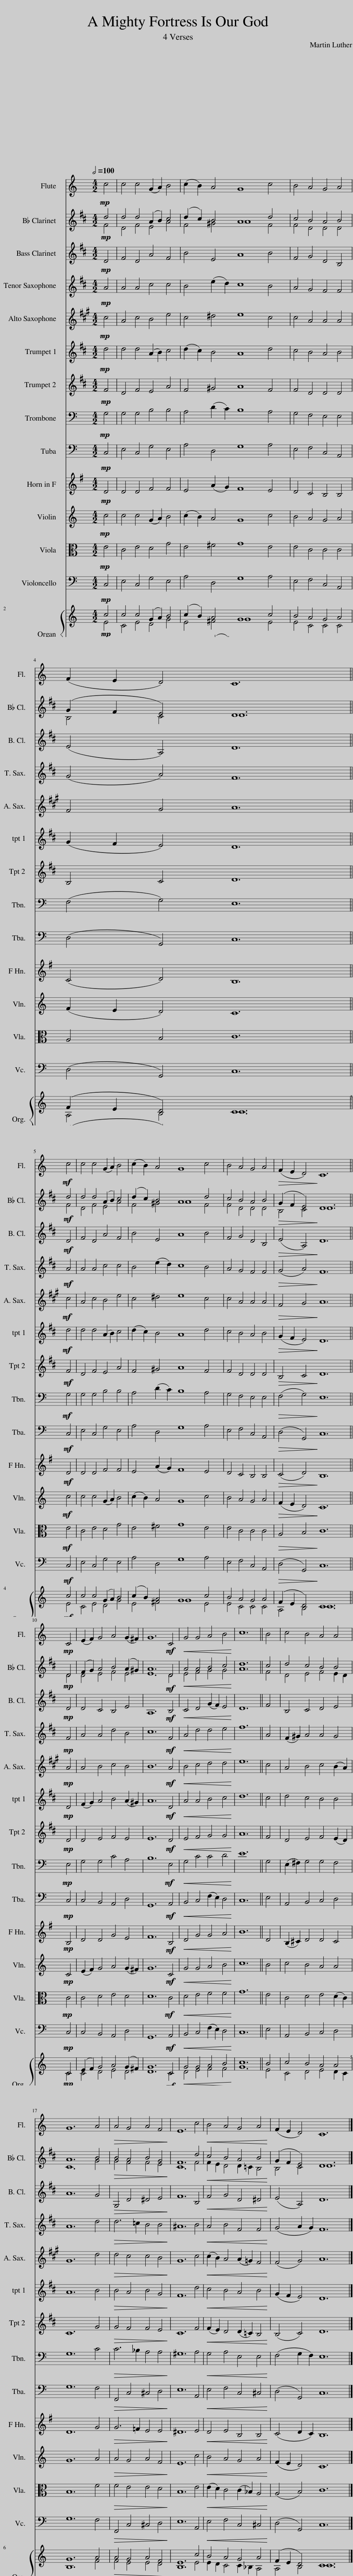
X:1
%%score 1 ( 2 3 ) 4 5 6 7 8 9 10 11 12 13 14 { ( 15 16 ) | ( 17 18 ) }
L:1/8
Q:1/2=100
M:4/2
I:linebreak $
K:C
V:1 treble
V:2 treble transpose=-2
V:3 treble transpose="-2 "
V:4 treble transpose=-14
V:5 treble transpose=-14
V:6 treble transpose=-9
V:7 treble transpose=-2
V:8 treble transpose=-2
V:9 bass
V:10 bass
V:11 treble transpose=-7
V:12 treble
V:13 alto
V:14 bass
V:15 treble
V:16 treble
V:17 bass
V:18 bass
V:1
!mp! c4 | c4 c4 (G2 A2) B4 | (c2 B2) A4 G8 c4 | B4 A4 G4 A4 |$ (F2 E2 D4) C12 ||$ %5
!mf! c4 | c4 c4 (G2 A2) B4 | (c2 B2) A4 G8 c4 | B4 A4 G4 A4 |!>(! (F2 E2 D4)!>)! C12 ||$ %10
!mp! C4 | (E2 F2) G4 A4 (G2 ^F2) | G12!mf! C4 |!<(! G4 G4 A4 B4!<)! | c12 || %15
 B4 | c4 B4 A4 A4 |$ G12 A4 |!>(! A4 G4 A4 F4!>)! | E12 c4 | %20
!<(! B4 A4 G4 A4!<)! | (F2 E2 D4) C12 |] %22
V:2
[K:D]!mp! d4 | d4 d4 (A2 B2) c4 | (d2 c2) B4 A8 d4 | c4 B4 A4 B4 |$ (G2 F2 E4) D12 ||$ %5
!mf! d4 | d4 d4 (A2 B2) c4 | (d2 c2) B4 A8 d4 | c4 B4 A4 B4 |!>(! (G2 F2 E4)!>)! D12 ||$ %10
!mp! D4 | (F2 G2) A4 B4 (A2 ^G2) | A12!mf! D4 |!<(! A4 A4 B4 c4!<)! | d12 || %15
 c4 | d4 c4 B4 B4 |$ A12 B4 |!>(! B4 A4 B4 G4!>)! | F12 d4 | %20
!<(! c4 B4 A4 B4!<)! | (G2 F2 E4) D12 |] %22
V:3
[K:D] F4 | D4 F4 E4 A4 | F4 ^G4 A8 F4 | F4 D4 D4 D4 |$ B,4 C4 D12 ||$ %5
 F4 | D4 F4 E4 A4 | F4 ^G4 A8 F4 | F4 D4 D4 D4 | B,4 C4 D12 ||$ %10
 D4 | D4 E4 F4 E4 | E12 D4 | E4 F4 G4 G4 | A12 || %15
 F4 | D4 E4 F4 E2 D2 |$ C12 G4 | G4 F4 F4 E4 | C12 F4 | %20
 F2 E2 D4 D2 =C2 B,4 | B,4 C4 D12 |] %22
V:4
[K:D]!mp! D4 | F4 D4 A4 F4 | B4 E4 A8 B4 | F4 G4 D4 B,4 |$ (E4 A,4) D12 ||$ %5
!mf! D4 | F4 D4 A4 F4 | B4 E4 A8 B4 | F4 G4 D4 B,4 |!>(! (E4 A,4)!>)! D12 ||$ %10
!mp! D4 | D4 C4 B,4 E4 | A,12!mf! B,4 |!<(! C4 D4 (G2 F2) E4!<)! | D12 || %15
 F4 | B,4 C4 D4 E4 |$ A12 G4 |!>(! G,4 D4 ^D4 E4!>)! | F12 B,4 | %20
!<(! F4 G4 D4 ^D4!<)! | (E4 A,4) D12 |] %22
V:5
[K:D]!mp! A4 | A4 A4 c4 c4 | B4 (e2 d2) c8 B4 | A4 G4 F4 F4 |$ (G4 A4) F12 ||$ %5
!mf! A4 | A4 A4 c4 c4 | B4 (e2 d2) c8 B4 | A4 G4 F4 F4 |!>(! (G4 A4)!>)! F12 ||$ %10
!mp! F4 | A4 A4 d4 B4 | c12!mf! F4 |!<(! A4 d4 d4 e4!<)! | f12 || %15
 A4 | (F2 ^G2) A4 A4 G4 |$ A12 d4 |!>(! d6 =c2 B4 B4!>)! | ^A12 B4 | %20
!<(! A4 B4 F4 F4!<)! | (G4 A2 G2) F12 |] %22
V:6
[K:A]!mp! c4 | A4 c4 B4 e4 | c4 ^d4 e8 c4 | c4 A4 A4 A4 |$ F4 G4 A12 ||$ %5
!mf! c4 | A4 c4 B4 e4 | c4 ^d4 e8 c4 | c4 A4 A4 A4 |!>(! F4 G4!>)! A12 ||$ %10
!mp! A4 | A4 B4 c4 B4 | B12!mf! A4 |!<(! B4 c4 d4 d4!<)! | e12 || %15
 c4 | A4 B4 c4 (B2 A2) |$ G12 d4 |!>(! d4 c4 c4 B4!>)! | G12 c4 | %20
!<(! (c2 B2) A4 (A2 =G2) F4!<)! | (F4 G4) A12 |] %22
V:7
[K:D]!mp! d4 | d4 d4 (A2 B2) c4 | (d2 c2) B4 A8 d4 | c4 B4 A4 B4 |$ (G2 F2 E4) D12 ||$ %5
!mf! d4 | d4 d4 (A2 B2) c4 | (d2 c2) B4 A8 d4 | c4 B4 A4 B4 |!>(! (G2 F2 E4)!>)! D12 ||$ %10
!mp! D4 | (F2 G2) A4 B4 (A2 ^G2) | A12!mf! D4 |!<(! A4 A4 B4 c4!<)! | d12 || %15
 c4 | d4 c4 B4 B4 |$ A12 B4 |!>(! B4 A4 B4 G4!>)! | F12 d4 | %20
!<(! c4 B4 A4 B4!<)! | (G2 F2 E4) D12 |] %22
V:8
[K:D]!mp! F4 | D4 F4 E4 A4 | F4 ^G4 A8 F4 | F4 D4 D4 D4 |$ B,4 C4 D12 ||$ %5
!mf! F4 | D4 F4 E4 A4 | F4 ^G4 A8 F4 | F4 D4 D4 D4 |!>(! B,4 C4!>)! D12 ||$ %10
!mp! D4 | D4 E4 F4 E4 | E12!mf! D4 |!<(! E4 F4 G4 G4!<)! | A12 || %15
 F4 | D4 E4 F4 (E2 D2) |$ C12 G4 |!>(! G4 F4 F4 E4!>)! | C12 F4 | %20
!<(! (F2 E2) D4 (D2 =C2) B,4!<)! | (B,4 C4) D12 |] %22
V:9
!mp! G,4 | G,4 G,4 B,4 B,4 | A,4 (D2 C2) B,8 A,4 | G,4 F,4 E,4 E,4 |$ (F,4 G,4) E,12 ||$ %5
!mf! G,4 | G,4 G,4 B,4 B,4 | A,4 (D2 C2) B,8 A,4 | G,4 F,4 E,4 E,4 |!>(! (F,4 G,4)!>)! E,12 ||$ %10
!mp! E,4 | G,4 G,4 C4 A,4 | B,12!mf! E,4 |!<(! G,4 C4 C4 D4!<)! | E12 || %15
 G,4 | (E,2 ^F,2) G,4 G,4 F,4 |$ G,12 C4 |!>(! C6 _B,2 A,4 A,4!>)! | ^G,12 A,4 | %20
!<(! G,4 A,4 E,4 E,4!<)! | (F,4 G,2 F,2) E,12 |] %22
V:10
!mp! C,4 | E,4 C,4 G,4 E,4 | A,4 D,4 G,8 A,4 | E,4 F,4 C,4 A,,4 |$ (D,4 G,,4) C,12 ||$ %5
!mf! C,4 | E,4 C,4 G,4 E,4 | A,4 D,4 G,8 A,4 | E,4 F,4 C,4 A,,4 |!>(! (D,4 G,,4)!>)! C,12 ||$ %10
!mp! C,4 | C,4 B,,4 A,,4 D,4 | G,,12!mf! A,,4 |!<(! B,,4 C,4 (F,2 E,2) D,4!<)! | C,12 || %15
 E,4 | A,,4 B,,4 C,4 D,4 |$ G,12 F,4 |!>(! F,,4 C,4 ^C,4 D,4!>)! | E,12 A,,4 | %20
!<(! E,4 F,4 C,4 ^C,4!<)! | (D,4 G,,4) C,12 |] %22
V:11
[K:G]!mp! D4 | D4 D4 F4 F4 | E4 (A2 G2) F8 E4 | D4 C4 B,4 B,4 |$ (C4 D4) B,12 ||$ %5
!mf! D4 | D4 D4 F4 F4 | E4 (A2 G2) F8 E4 | D4 C4 B,4 B,4 |!>(! (C4 D4)!>)! B,12 ||$ %10
!mp! B,4 | D4 D4 G4 E4 | F12!mf! B,4 |!<(! D4 G4 G4 A4!<)! | B12 || %15
 D4 | (B,2 ^C2) D4 D4 C4 |$ D12 G4 |!>(! G6 =F2 E4 E4!>)! | ^D12 E4 | %20
!<(! D4 E4 B,4 B,4!<)! | (C4 D2 C2) B,12 |] %22
V:12
!mp! c4 | c4 c4 (G2 A2) B4 | (c2 B2) A4 G8 c4 | B4 A4 G4 A4 |$ (F2 E2 D4) C12 ||$ %5
!mf! c4 | c4 c4 (G2 A2) B4 | (c2 B2) A4 G8 c4 | B4 A4 G4 A4 |!>(! (F2 E2 D4)!>)! C12 ||$ %10
!mp! C4 | (E2 F2) G4 A4 (G2 ^F2) | G12!mf! C4 |!<(! G4 G4 A4 B4!<)! | c12 || %15
 B4 | c4 B4 A4 A4 |$ G12 A4 |!>(! A4 G4 A4 F4!>)! | E12 c4 | %20
!<(! B4 A4 G4 A4!<)! | (F2 E2 D4) C12 |] %22
V:13
!mp! E4 | C4 E4 D4 G4 | E4 ^F4 G8 E4 | E4 C4 C4 C4 |$ A,4 B,4 C12 ||$ %5
!mf! E4 | C4 E4 D4 G4 | E4 ^F4 G8 E4 | E4 C4 C4 C4 |!>(! A,4 B,4!>)! C12 ||$ %10
!mp! C4 | C4 D4 E4 D4 | D12!mf! C4 |!<(! D4 E4 F4 F4!<)! | G12 || %15
 E4 | C4 D4 E4 (D2 C2) |$ B,12 F4 |!>(! F4 E4 E4 D4!>)! | B,12 E4 | %20
!<(! (E2 D2) C4 (C2 _B,2) A,4!<)! | (A,4 B,4) C12 |] %22
V:14
!mp! C,4 | E,4 C,4 G,4 E,4 | A,4 D,4 G,8 A,4 | E,4 F,4 C,4 A,,4 |$ (D,4 G,,4) C,12 ||$ %5
!mf! C,4 | E,4 C,4 G,4 E,4 | A,4 D,4 G,8 A,4 | E,4 F,4 C,4 A,,4 |!>(! (D,4 G,,4)!>)! C,12 ||$ %10
!mp! C,4 | C,4 B,,4 A,,4 D,4 | G,,12!mf! A,,4 |!<(! B,,4 C,4 (F,2 E,2) D,4!<)! | C,12 || %15
 E,4 | A,,4 B,,4 C,4 D,4 |$ G,12 F,4 |!>(! F,,4 C,4 ^C,4 D,4!>)! | E,12 A,,4 | %20
!<(! E,4 F,4 C,4 ^C,4!<)! | (D,4 G,,4) C,12 |] %22
V:15
!mp! c4 | c4 c4 (G2 A2) B4 | (c2 B2) A4 G8 c4 | B4 A4 G4 A4 |$ (F2 E2 D4) C12 ||$ %5
!mf! c4 | c4 c4 (G2 A2) B4 | (c2 B2) A4 G8 c4 | B4 A4 G4 A4 |!>(! (F2 E2 D4)!>)! C12 ||$ %10
!mp! C4 | (E2 F2) G4 A4 (G2 ^F2) | G12!mf! C4 |!<(! G4 G4 A4 B4!<)! | c12 || %15
 B4 | c4 B4 A4 A4 |$ G12 A4 |!>(! A4 G4 A4 F4!>)! | E12 c4 | %20
!<(! B4 A4 G4 A4!<)! | (F2 E2 D4) C12 |] %22
V:16
 E4 | C4 E4 D4 G4 | E4 ^F4 G8 E4 | E4 C4 C4 C4 |$ A,4 B,4 C12 ||$ %5
 E4 | C4 E4 D4 G4 | E4 ^F4 G8 E4 | E4 C4 C4 C4 | A,4 B,4 C12 ||$ %10
 C4 | C4 D4 E4 D4 | D12 C4 | D4 E4 F4 F4 | G12 || %15
 E4 | C4 D4 E4 D2 C2 |$ B,12 F4 | F4 E4 E4 D4 | B,12 E4 | %20
 E2 D2 C4 C2 _B,2 A,4 | A,4 B,4 C12 |] %22
V:17
!mp! G,4 | G,4 G,4 B,4 B,4 | A,4 (D2 C2) B,8 A,4 | G,4 F,4 E,4 E,4 |$ (F,4 G,4) E,12 ||$ %5
!mf! G,4 | G,4 G,4 B,4 B,4 | A,4 (D2 C2) B,8 A,4 | G,4 F,4 E,4 E,4 |!>(! (F,4 G,4)!>)! E,12 ||$ %10
!mp! E,4 | G,4 G,4 C4 A,4 | B,12!mf! E,4 |!<(! G,4 C4 C4 D4!<)! | E12 || %15
 G,4 | (E,2 ^F,2) G,4 G,4 F,4 |$ G,12 C4 |!>(! C6 _B,2 A,4 A,4!>)! | ^G,12 A,4 | %20
!<(! G,4 A,4 E,4 E,4!<)! | (F,4 G,2 F,2) E,12 |] %22
V:18
 C,4 | E,4 C,4 G,4 E,4 | A,4 D,4 G,8 A,4 | E,4 F,4 C,4 A,,4 |$ D,4 G,,4 C,12 ||$ %5
 C,4 | E,4 C,4 G,4 E,4 | A,4 D,4 G,8 A,4 | E,4 F,4 C,4 A,,4 | D,4 G,,4 C,12 ||$ %10
 C,4 | C,4 B,,4 A,,4 D,4 | G,,12 A,,4 | B,,4 C,4 F,2 E,2 D,4 | C,12 || %15
 E,4 | A,,4 B,,4 C,4 D,4 |$ G,12 F,4 | F,,4 C,4 ^C,4 D,4 | E,12 A,,4 | %20
 E,4 F,4 C,4 ^C,4 | D,4 G,,4 C,12 |] %22
